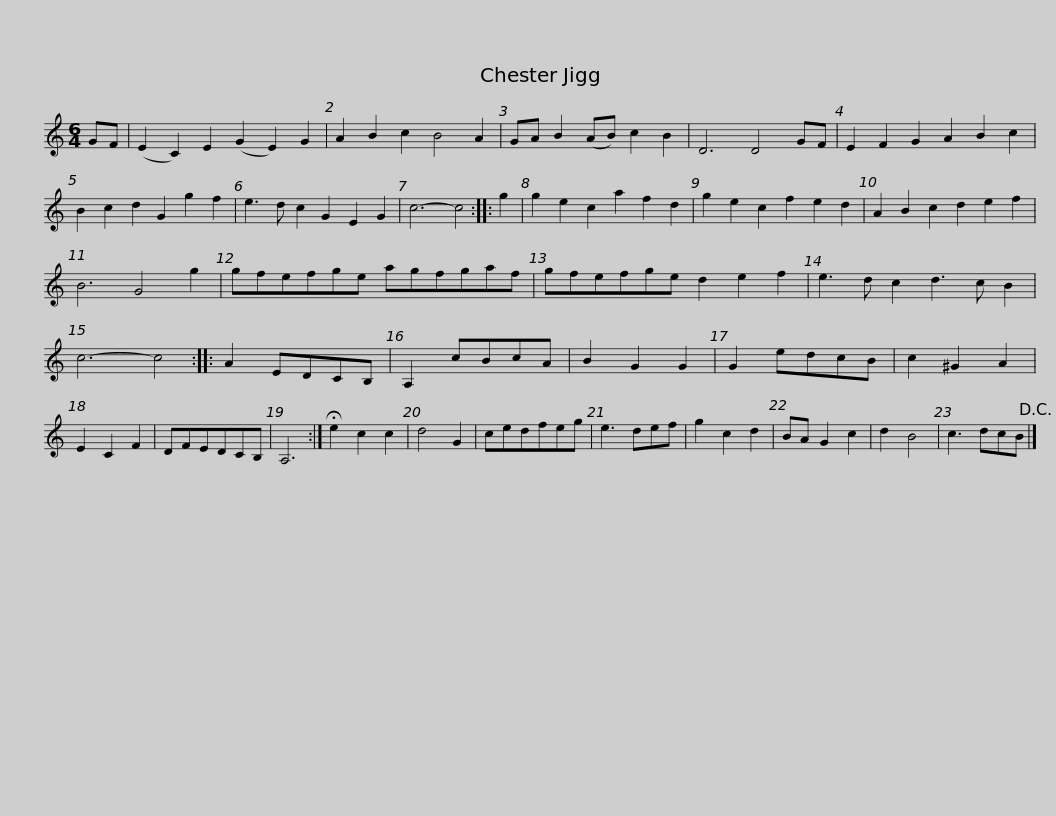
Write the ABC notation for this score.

X:1
L:1/8
M:6/4
I:linebreak $
K:C
V:1 treble
V:1
 GF | (E2 C2) E2 (G2 E2) G2 | A2 B2 c2 B4 A2 | GA B2 (AB) c2 B2 | D6 D4 GF | %5
 E2 F2 G2 A2 B2 c2 | B2 c2 d2 G2 g2 f2 |$ e3 d c2 G2 E2 G2 | c6- c4 :: g2 | %10
 g2 e2 c2 a2 f2 d2 | g2 e2 c2 f2 e2 d2 | A2 B2 c2 d2 e2 f2 | B6 G4 g2 |$ gfefge agfgaf | %15
 gfefge d2 e2 f2 | e3 d c2 d3 c B2 | c6- c4 :: A2 EDCB, | A,2 cBcA |$ %20
 B2 G2 G2 | G2 edcB | c2 ^G2 A2 | E2 C2 F2 | DFEDCB, | %25
 A,6 :| !fermata!e2 c2 c2 | d4 G2 | cedfeg | e3 def | %30
 g2 c2 d2 |$ BA G2 c2 | d2 B4 | c3 dcB!D.C.! |] %34
